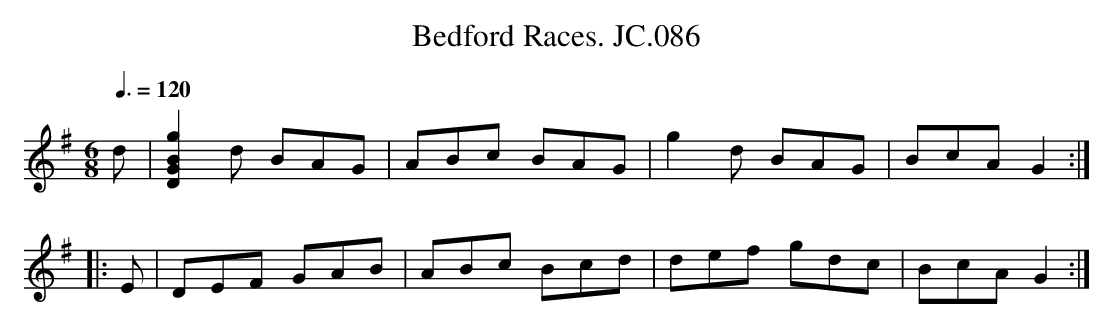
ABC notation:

X:1
T:Bedford Races. JC.086
M:6/8
L:1/8
Q:3/8=120
K:G
d|\\
[G2D2B2g2]d BAG|ABc BAG|g2d BAG|BcAG2:|
|:E|DEF GAB|ABc Bcd|def gdc|BcAG2:|
